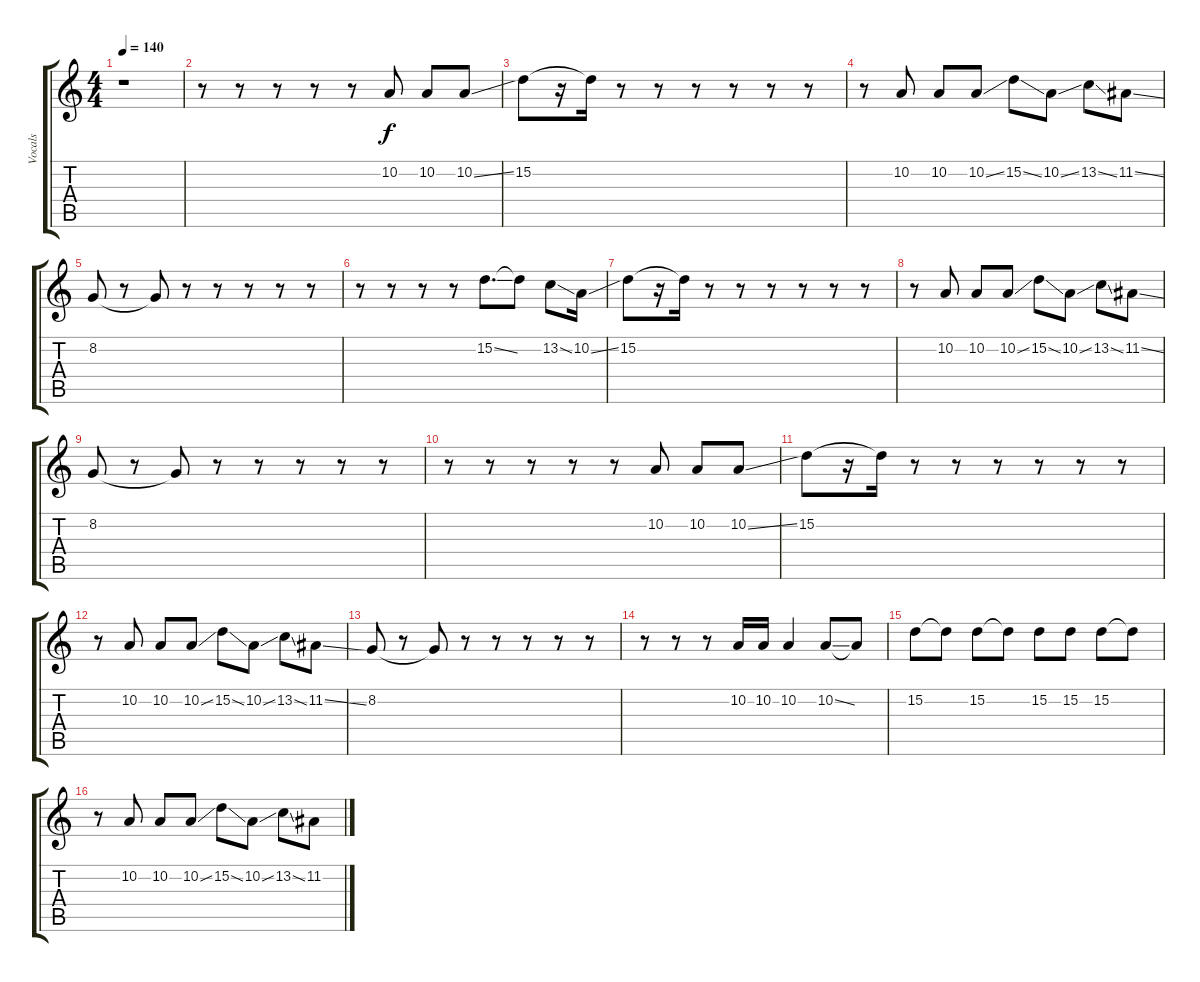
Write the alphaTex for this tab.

\track ("Vocals" "Vocals") {instrument tangoaccordion}
\staff {score tabs}
\tuning (E4 B3 G3 D3 A2 E2) {hide}
\ts (4 4)
\tempo 140
\clef g2
\ks c
r.1{dy f} |
r.8 r.8 r.8 r.8 r.8 10.2.8 10.2.8 10.2{ss}.8 |
15.2.8 r.16 15.2{t}.16 r.8 r.8 r.8 r.8 r.8 r.8 |
r.8 10.2.8 10.2.8 10.2{ss}.8 15.2{ss}.8 10.2{ss}.8 13.2{ss}.8 11.2{ss}.8 |
8.2.8 r.8 8.2{t}.8 r.8 r.8 r.8 r.8 r.8 |
r.8 r.8 r.8 r.8 15.2{ss}.8{d} 15.2{t}.8 13.2{ss}.8 10.2{ss}.16 |
15.2.8 r.16 15.2{t}.16 r.8 r.8 r.8 r.8 r.8 r.8 |
r.8 10.2.8 10.2.8 10.2{ss}.8 15.2{ss}.8 10.2{ss}.8 13.2{ss}.8 11.2{ss}.8 |
8.2.8 r.8 8.2{t}.8 r.8 r.8 r.8 r.8 r.8 |
r.8 r.8 r.8 r.8 r.8 10.2.8 10.2.8 10.2{ss}.8 |
15.2.8 r.16 15.2{t}.16 r.8 r.8 r.8 r.8 r.8 r.8 |
r.8 10.2.8 10.2.8 10.2{ss}.8 15.2{ss}.8 10.2{ss}.8 13.2{ss}.8 11.2{ss}.8 |
8.2.8 r.8 8.2{t}.8 r.8 r.8 r.8 r.8 r.8 |
r.8 r.8 r.8 10.2.16 10.2.16 10.2.4 10.2{ss}.8 10.2{t}.8 |
15.2.8 15.2{t}.8 15.2.8 15.2{t}.8 15.2.8 15.2.8 15.2.8 15.2{t}.8 |
r.8 10.2.8 10.2.8 10.2{ss}.8 15.2{ss}.8 10.2{ss}.8 13.2{ss}.8 11.2{ss}.8
